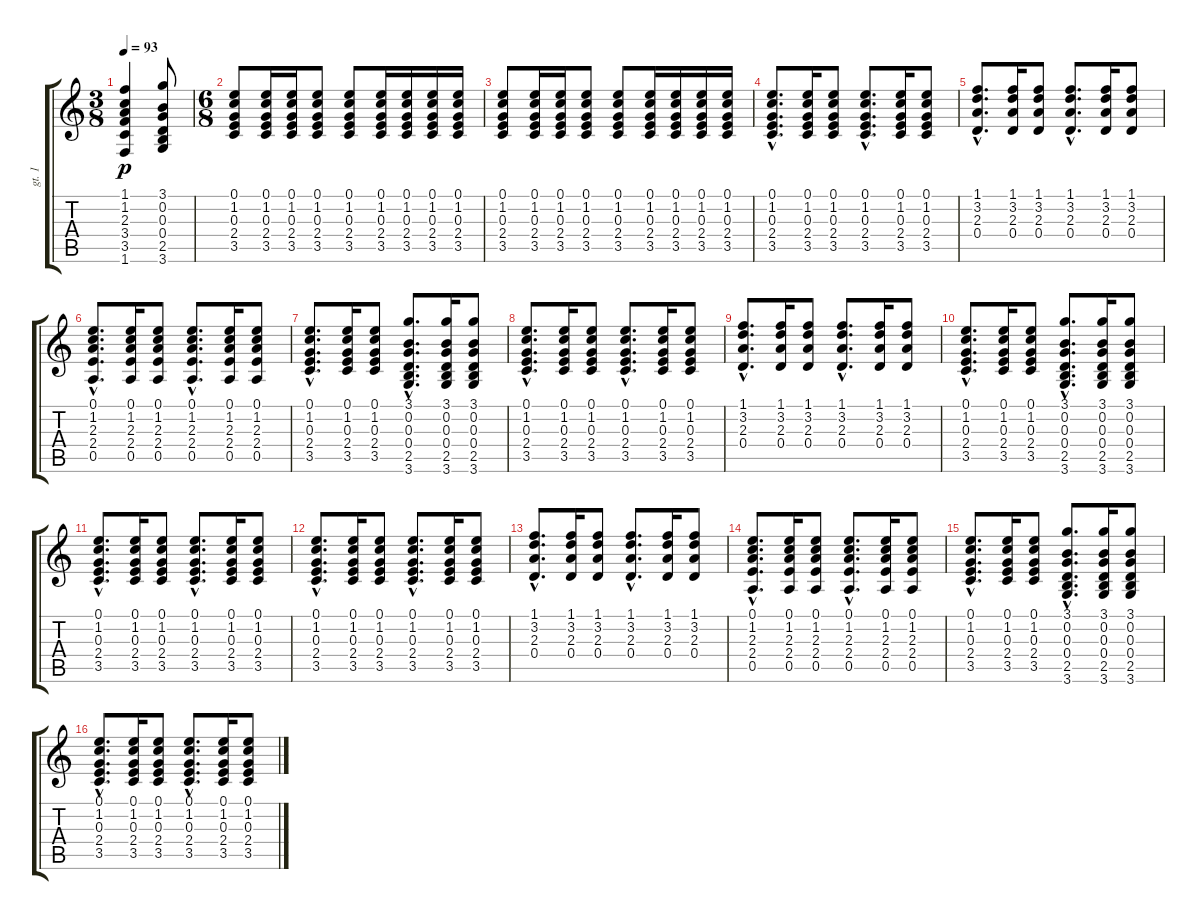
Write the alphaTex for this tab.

\track ("gt. 1" "gt. 1") {instrument acousticguitarsteel}
\staff {score tabs}
\tuning (E4 B3 G3 D3 A2 E2) {hide}
\ts (3 8)
\tempo 93
\clef g2
\ks c
(1.1 1.2 2.3 3.4 3.5 1.6).4{dy p} (3.1 0.2 0.3 0.4 2.5 3.6).8 |
\ts (6 8)
(0.1 1.2 0.3 2.4 3.5).8 (0.1 1.2 0.3 2.4 3.5).16 (0.1 1.2 0.3 2.4 3.5).16 (0.1 1.2 0.3 2.4 3.5).8 (0.1 1.2 0.3 2.4 3.5).8 (0.1 1.2 0.3 2.4 3.5).16 (0.1 1.2 0.3 2.4 3.5).16 (0.1 1.2 0.3 2.4 3.5).16 (0.1 1.2 0.3 2.4 3.5).16 |
(0.1 1.2 0.3 2.4 3.5).8 (0.1 1.2 0.3 2.4 3.5).16 (0.1 1.2 0.3 2.4 3.5).16 (0.1 1.2 0.3 2.4 3.5).8 (0.1 1.2 0.3 2.4 3.5).8 (0.1 1.2 0.3 2.4 3.5).16 (0.1 1.2 0.3 2.4 3.5).16 (0.1 1.2 0.3 2.4 3.5).16 (0.1 1.2 0.3 2.4 3.5).16 |
(0.1{hac} 1.2{hac} 0.3{hac} 2.4{hac} 3.5{hac}).8{d} (0.1 1.2 0.3 2.4 3.5).16 (0.1 1.2 0.3 2.4 3.5).8 (0.1{hac} 1.2{hac} 0.3{hac} 2.4{hac} 3.5{hac}).8{d} (0.1 1.2 0.3 2.4 3.5).16 (0.1 1.2 0.3 2.4 3.5).8 |
(1.1{hac} 3.2{hac} 2.3{hac} 0.4{hac}).8{d} (1.1 3.2 2.3 0.4).16 (1.1 3.2 2.3 0.4).8 (1.1{hac} 3.2{hac} 2.3{hac} 0.4{hac}).8{d} (1.1 3.2 2.3 0.4).16 (1.1 3.2 2.3 0.4).8 |
(0.1{hac} 1.2{hac} 2.3{hac} 2.4{hac} 0.5{hac}).8{d} (0.1 1.2 2.3 2.4 0.5).16 (0.1 1.2 2.3 2.4 0.5).8 (0.1{hac} 1.2{hac} 2.3{hac} 2.4{hac} 0.5{hac}).8{d} (0.1 1.2 2.3 2.4 0.5).16 (0.1 1.2 2.3 2.4 0.5).8 |
(0.1{hac} 1.2{hac} 0.3{hac} 2.4{hac} 3.5{hac}).8{d} (0.1 1.2 0.3 2.4 3.5).16 (0.1 1.2 0.3 2.4 3.5).8 (3.1{hac} 0.2{hac} 0.3{hac} 0.4{hac} 2.5{hac} 3.6{hac}).8{d} (3.1 0.2 0.3 0.4 2.5 3.6).16 (3.1 0.2 0.3 0.4 2.5 3.6).8 |
(0.1{hac} 1.2{hac} 0.3{hac} 2.4{hac} 3.5{hac}).8{d} (0.1 1.2 0.3 2.4 3.5).16 (0.1 1.2 0.3 2.4 3.5).8 (0.1{hac} 1.2{hac} 0.3{hac} 2.4{hac} 3.5{hac}).8{d} (0.1 1.2 0.3 2.4 3.5).16 (0.1 1.2 0.3 2.4 3.5).8 |
(1.1{hac} 3.2{hac} 2.3{hac} 0.4{hac}).8{d} (1.1 3.2 2.3 0.4).16 (1.1 3.2 2.3 0.4).8 (1.1{hac} 3.2{hac} 2.3{hac} 0.4{hac}).8{d} (1.1 3.2 2.3 0.4).16 (1.1 3.2 2.3 0.4).8 |
(0.1{hac} 1.2{hac} 0.3{hac} 2.4{hac} 3.5{hac}).8{d} (0.1 1.2 0.3 2.4 3.5).16 (0.1 1.2 0.3 2.4 3.5).8 (3.1{hac} 0.2{hac} 0.3{hac} 0.4{hac} 2.5{hac} 3.6{hac}).8{d} (3.1 0.2 0.3 0.4 2.5 3.6).16 (3.1 0.2 0.3 0.4 2.5 3.6).8 |
(0.1{hac} 1.2{hac} 0.3{hac} 2.4{hac} 3.5{hac}).8{d} (0.1 1.2 0.3 2.4 3.5).16 (0.1 1.2 0.3 2.4 3.5).8 (0.1{hac} 1.2{hac} 0.3{hac} 2.4{hac} 3.5{hac}).8{d} (0.1 1.2 0.3 2.4 3.5).16 (0.1 1.2 0.3 2.4 3.5).8 |
(0.1{hac} 1.2{hac} 0.3{hac} 2.4{hac} 3.5{hac}).8{d} (0.1 1.2 0.3 2.4 3.5).16 (0.1 1.2 0.3 2.4 3.5).8 (0.1{hac} 1.2{hac} 0.3{hac} 2.4{hac} 3.5{hac}).8{d} (0.1 1.2 0.3 2.4 3.5).16 (0.1 1.2 0.3 2.4 3.5).8 |
(1.1{hac} 3.2{hac} 2.3{hac} 0.4{hac}).8{d} (1.1 3.2 2.3 0.4).16 (1.1 3.2 2.3 0.4).8 (1.1{hac} 3.2{hac} 2.3{hac} 0.4{hac}).8{d} (1.1 3.2 2.3 0.4).16 (1.1 3.2 2.3 0.4).8 |
(0.1{hac} 1.2{hac} 2.3{hac} 2.4{hac} 0.5{hac}).8{d} (0.1 1.2 2.3 2.4 0.5).16 (0.1 1.2 2.3 2.4 0.5).8 (0.1{hac} 1.2{hac} 2.3{hac} 2.4{hac} 0.5{hac}).8{d} (0.1 1.2 2.3 2.4 0.5).16 (0.1 1.2 2.3 2.4 0.5).8 |
(0.1{hac} 1.2{hac} 0.3{hac} 2.4{hac} 3.5{hac}).8{d} (0.1 1.2 0.3 2.4 3.5).16 (0.1 1.2 0.3 2.4 3.5).8 (3.1{hac} 0.2{hac} 0.3{hac} 0.4{hac} 2.5{hac} 3.6{hac}).8{d} (3.1 0.2 0.3 0.4 2.5 3.6).16 (3.1 0.2 0.3 0.4 2.5 3.6).8 |
(0.1{hac} 1.2{hac} 0.3{hac} 2.4{hac} 3.5{hac}).8{d} (0.1 1.2 0.3 2.4 3.5).16 (0.1 1.2 0.3 2.4 3.5).8 (0.1{hac} 1.2{hac} 0.3{hac} 2.4{hac} 3.5{hac}).8{d} (0.1 1.2 0.3 2.4 3.5).16 (0.1 1.2 0.3 2.4 3.5).8
